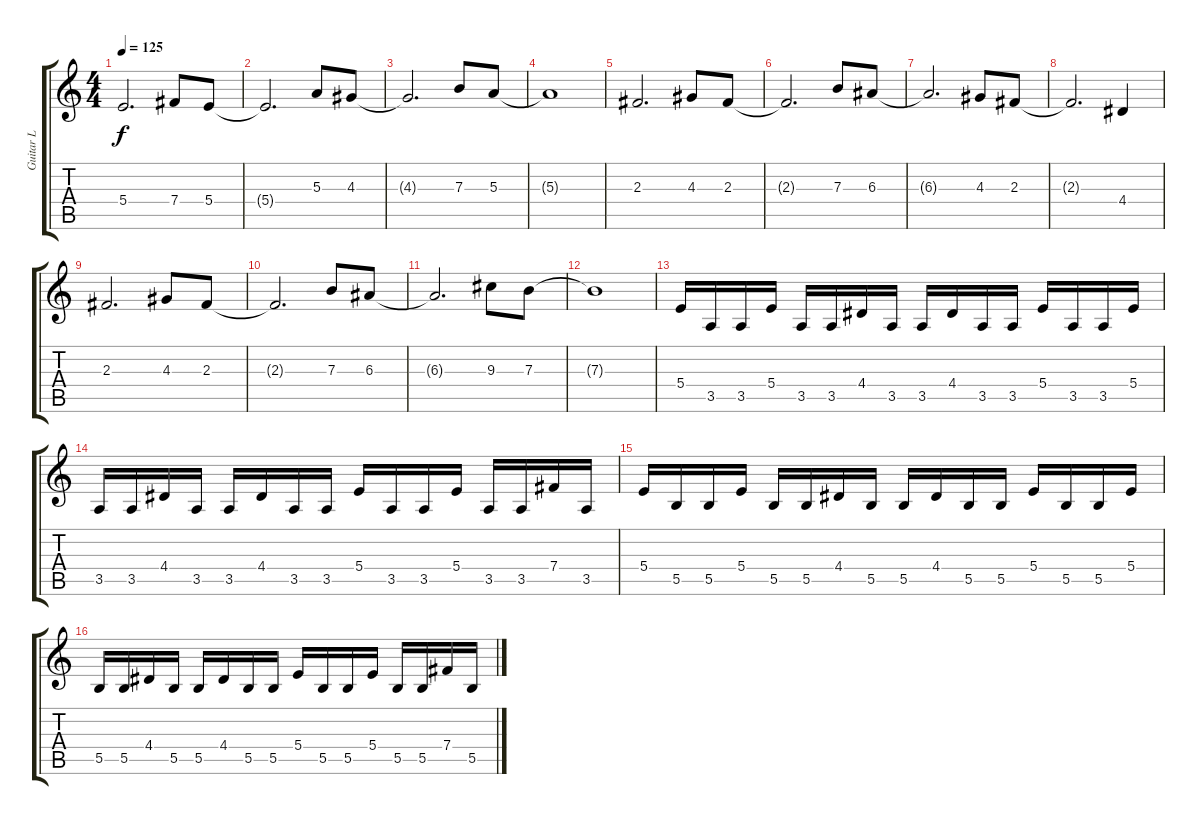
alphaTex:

\track ("Guitar L" "Guitar L") {instrument distortionguitar}
\staff {score tabs}
\tuning (Db4 Ab3 E3 B2 Gb2 Db2) {hide}
\ts (4 4)
\tempo 125
\clef g2
\ks c
5.4.2{d dy f} 7.4.8 5.4.8 |
5.4{t}.2{d} 5.3.8 4.3.8 |
4.3{t}.2{d} 7.3.8 5.3.8 |
5.3{t}.1 |
2.3.2{d} 4.3.8 2.3.8 |
2.3{t}.2{d} 7.3.8 6.3.8 |
6.3{t}.2{d} 4.3.8 2.3.8 |
2.3{t}.2{d} 4.4.4 |
2.3.2{d} 4.3.8 2.3.8 |
2.3{t}.2{d} 7.3.8 6.3.8 |
6.3{t}.2{d} 9.3.8 7.3.8 |
7.3{t}.1 |
5.4.16 3.5.16 3.5.16 5.4.16 3.5.16 3.5.16 4.4.16 3.5.16 3.5.16 4.4.16 3.5.16 3.5.16 5.4.16 3.5.16 3.5.16 5.4.16 |
3.5.16 3.5.16 4.4.16 3.5.16 3.5.16 4.4.16 3.5.16 3.5.16 5.4.16 3.5.16 3.5.16 5.4.16 3.5.16 3.5.16 7.4.16 3.5.16 |
5.4.16 5.5.16 5.5.16 5.4.16 5.5.16 5.5.16 4.4.16 5.5.16 5.5.16 4.4.16 5.5.16 5.5.16 5.4.16 5.5.16 5.5.16 5.4.16 |
5.5.16 5.5.16 4.4.16 5.5.16 5.5.16 4.4.16 5.5.16 5.5.16 5.4.16 5.5.16 5.5.16 5.4.16 5.5.16 5.5.16 7.4.16 5.5.16
